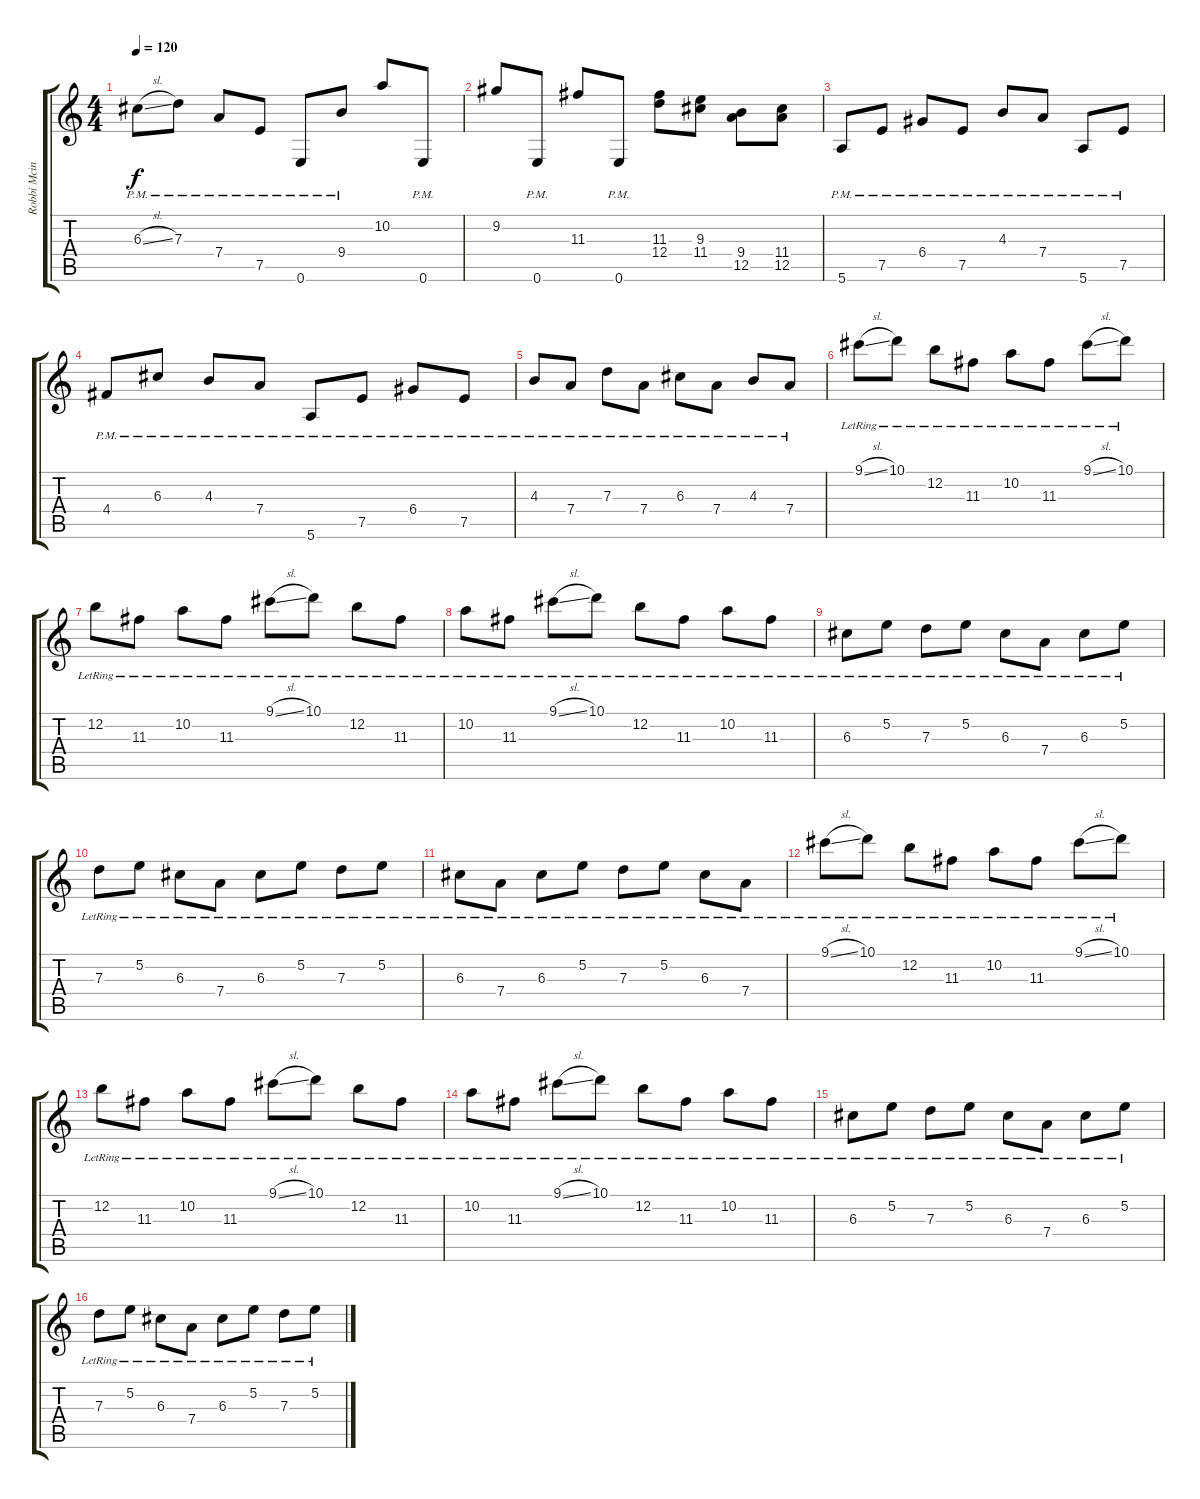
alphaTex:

\track ("Robbi Mcintosh" "Robbi Mcin") {instrument electricguitarjazz}
\staff {score tabs}
\tuning (E4 B3 G3 D3 A2 E2) {hide}
\ts (4 4)
\tempo 120
\clef g2
\ks c
6.3{sl pm}.8{dy f} 7.3{pm}.8 7.4{pm}.8 7.5{pm}.8 0.6{pm}.8 9.4{pm}.8 10.2.8 0.6{pm}.8 |
9.2.8 0.6{pm}.8 11.3.8 0.6{pm}.8 (11.3 12.4).8 (9.3 11.4).8 (9.4 12.5).8 (11.4 12.5).8 |
5.6{pm}.8 7.5{pm}.8 6.4{pm}.8 7.5{pm}.8 4.3{pm}.8 7.4{pm}.8 5.6{pm}.8 7.5{pm}.8 |
4.4{pm}.8 6.3{pm}.8 4.3{pm}.8 7.4{pm}.8 5.6{pm}.8 7.5{pm}.8 6.4{pm}.8 7.5{pm}.8 |
4.3{pm}.8 7.4{pm}.8 7.3{pm}.8 7.4{pm}.8 6.3{pm}.8 7.4{pm}.8 4.3{pm}.8 7.4{pm}.8 |
9.1{sl lr}.8 10.1{lr}.8 12.2{lr}.8 11.3{lr}.8 10.2{lr}.8 11.3{lr}.8 9.1{sl lr}.8 10.1{lr}.8 |
12.2{lr}.8 11.3{lr}.8 10.2{lr}.8 11.3{lr}.8 9.1{sl lr}.8 10.1{lr}.8 12.2{lr}.8 11.3{lr}.8 |
10.2{lr}.8 11.3{lr}.8 9.1{sl lr}.8 10.1{lr}.8 12.2{lr}.8 11.3{lr}.8 10.2{lr}.8 11.3{lr}.8 |
6.3{lr}.8 5.2{lr}.8 7.3{lr}.8 5.2{lr}.8 6.3{lr}.8 7.4{lr}.8 6.3{lr}.8 5.2{lr}.8 |
7.3{lr}.8 5.2{lr}.8 6.3{lr}.8 7.4{lr}.8 6.3{lr}.8 5.2{lr}.8 7.3{lr}.8 5.2{lr}.8 |
6.3{lr}.8 7.4{lr}.8 6.3{lr}.8 5.2{lr}.8 7.3{lr}.8 5.2{lr}.8 6.3{lr}.8 7.4{lr}.8 |
9.1{sl lr}.8 10.1{lr}.8 12.2{lr}.8 11.3{lr}.8 10.2{lr}.8 11.3{lr}.8 9.1{sl lr}.8 10.1{lr}.8 |
12.2{lr}.8 11.3{lr}.8 10.2{lr}.8 11.3{lr}.8 9.1{sl lr}.8 10.1{lr}.8 12.2{lr}.8 11.3{lr}.8 |
10.2{lr}.8 11.3{lr}.8 9.1{sl lr}.8 10.1{lr}.8 12.2{lr}.8 11.3{lr}.8 10.2{lr}.8 11.3{lr}.8 |
6.3{lr}.8 5.2{lr}.8 7.3{lr}.8 5.2{lr}.8 6.3{lr}.8 7.4{lr}.8 6.3{lr}.8 5.2{lr}.8 |
7.3{lr}.8 5.2{lr}.8 6.3{lr}.8 7.4{lr}.8 6.3{lr}.8 5.2{lr}.8 7.3{lr}.8 5.2{lr}.8
